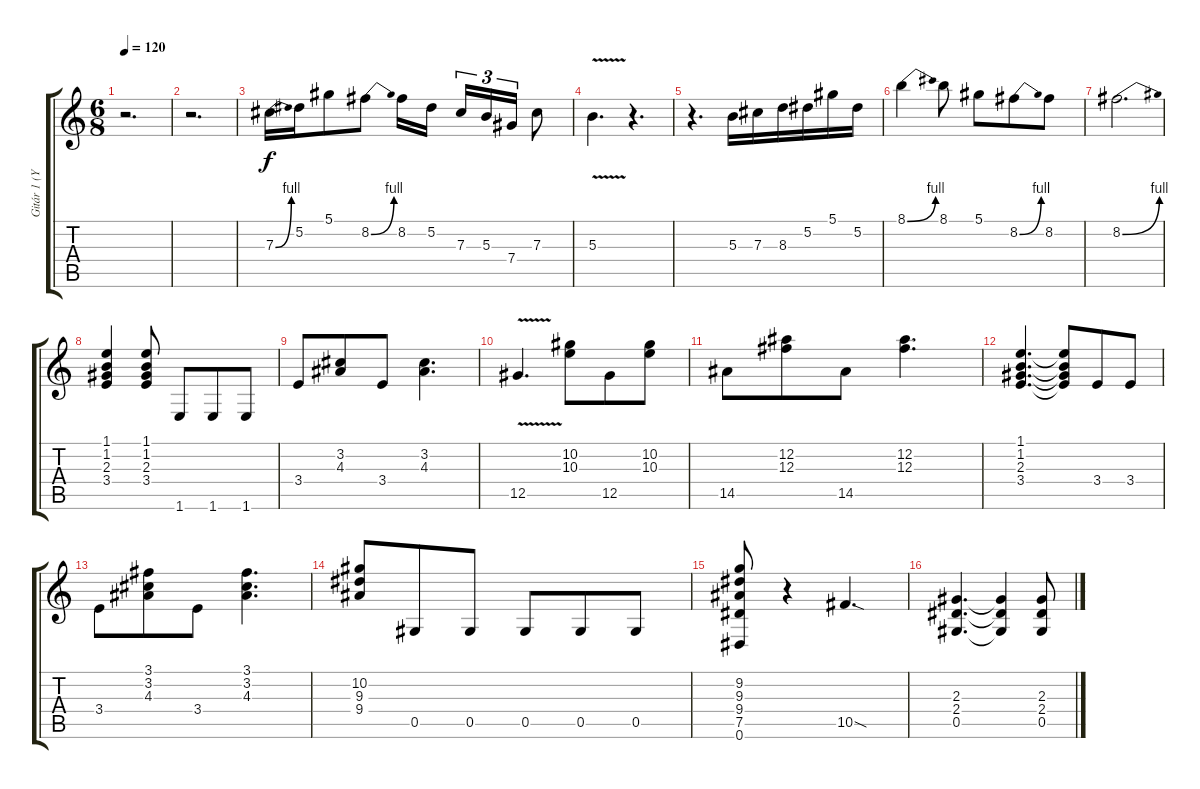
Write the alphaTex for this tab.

\track ("Gitár 1 (Yngwie Malmsteen)" "Gitár 1 (Y") {instrument distortionguitar}
\staff {score tabs}
\tuning (Eb4 Bb3 Gb3 Db3 Ab2 Eb2) {hide}
\ts (6 8)
\tempo 120
\clef g2
\ks c
r.2{d dy f} |
r.2{d} |
7.3{be (bend 0 0 60 4)}.16 5.2.16 5.1.8 8.2{be (bend 0 0 60 4)}.8 8.2.16 5.2.16{beam splitsecondary} 7.3.16{tu (3 2)} 5.3.16{tu (3 2)} 7.4.16{tu (3 2)} 7.3.8 |
5.3{v}.4{d} r.4{d} |
r.4{d} 5.3.16 7.3.16 8.3.16 5.2.16 5.1.16 5.2.16 |
8.1{be (bend 0 0 60 4)}.4 8.1.8 5.1.8 8.2{be (bend 0 0 60 4)}.8 8.2.8 |
8.2{be (bend 0 0 60 4)}.2{d} |
(1.1 1.2 2.3 3.4).4 (1.1 1.2 2.3 3.4).8 1.6.8 1.6.8 1.6.8 |
3.4.8 (3.2 4.3).8 3.4.8 (3.2 4.3).4{d} |
12.5{v}.4{d} (10.2 10.3).8 12.5.8 (10.2 10.3).8 |
14.5.8 (12.2 12.3).8 14.5.8 (12.2 12.3).4{d} |
(1.1 1.2 2.3 3.4).4{d} (1.1{t} 1.2{t} 2.3{t} 3.4{t}).8 3.4.8 3.4.8 |
3.4.8 (3.1 3.2 4.3).8 3.4.8 (3.1 3.2 4.3).4{d} |
(10.2 9.3 9.4).8 0.5.8 0.5.8 0.5.8 0.5.8 0.5.8 |
(9.2 9.3 9.4 7.5 0.6).8 r.4 10.5{sod}.4{d} |
(2.3 2.4 0.5).4{d} (2.3{t} 2.4{t} 0.5{t}).4 (2.3 2.4 0.5).8
